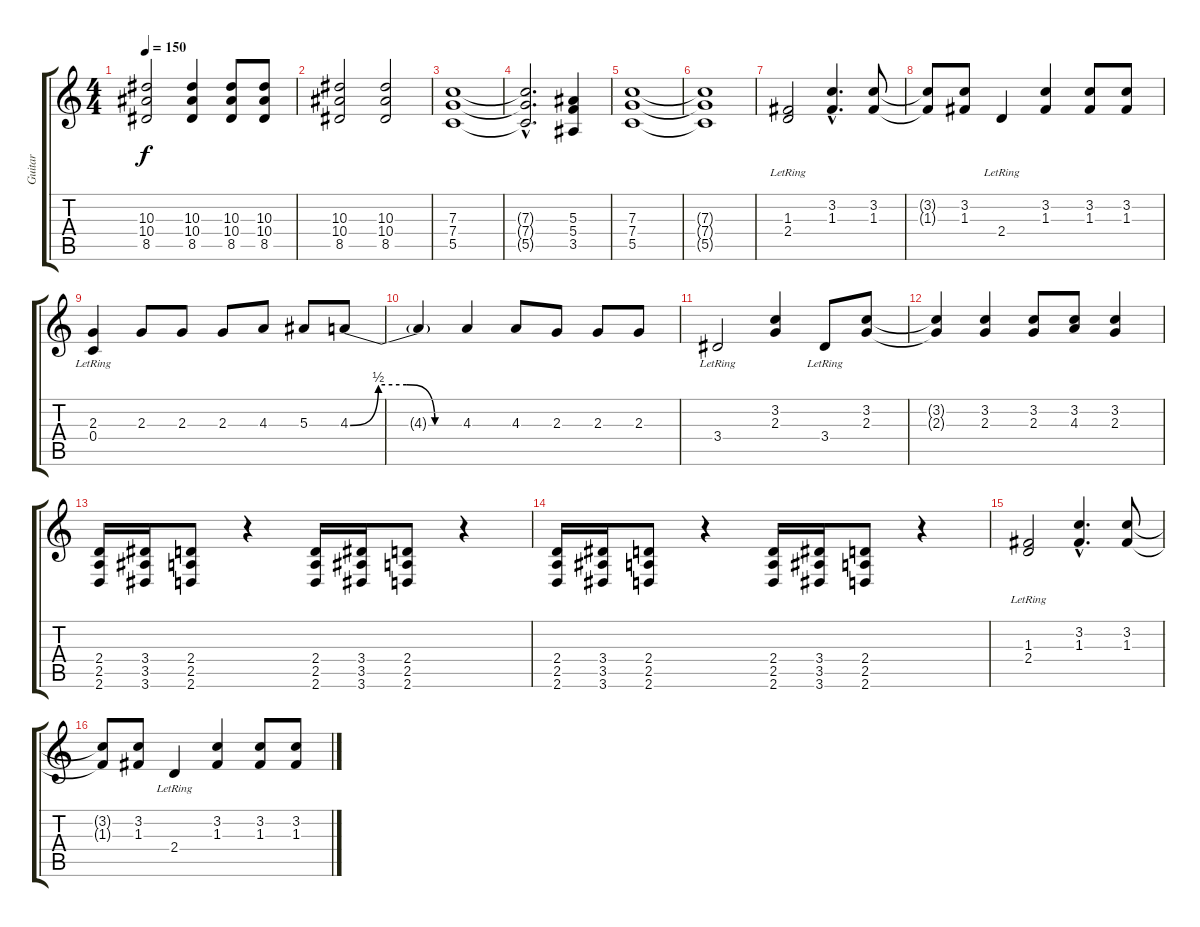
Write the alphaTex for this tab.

\track ("Guitar" "Guitar") {instrument distortionguitar}
\staff {score tabs}
\tuning (D4 A3 F3 C3 G2 C2) {hide}
\ts (4 4)
\tempo 150
\clef g2
\ks c
(10.3 10.4 8.5).2{dy f} (10.3 10.4 8.5).4 (10.3 10.4 8.5).8 (10.3 10.4 8.5).8 |
(10.3 10.4 8.5).2 (10.3 10.4 8.5).2 |
(7.3 7.4 5.5).1 |
(7.3{hac t} 7.4{hac t} 5.5{hac t}).2{d} (5.3 5.4 3.5).4 |
(7.3 7.4 5.5).1 |
(7.3{t} 7.4{t} 5.5{t}).1 |
(1.3 2.4{lr}).2 (3.2{hac} 1.3{hac}).4{d} (3.2 1.3).8 |
(3.2{t} 1.3{t}).8 (3.2 1.3).8 2.4{lr}.4 (3.2 1.3).4 (3.2 1.3).8 (3.2 1.3).8 |
(2.3 0.4{lr}).4 2.3.8 2.3.8 2.3.8 4.3.8 5.3.8 4.3{be (custom 0 0 15 2 30 2 45 0 60 0)}.8 |
4.3{t}.4 4.3.4 4.3.8 2.3.8 2.3.8 2.3.8 |
3.4{lr}.2 (3.2 2.3).4 3.4{lr}.8 (3.2 2.3).8 |
(3.2{t} 2.3{t}).4 (3.2 2.3).4 (3.2 2.3).8 (3.2 4.3).8 (3.2 2.3).4 |
(2.4 2.5 2.6).16 (3.4 3.5 3.6).16 (2.4 2.5 2.6).8 r.4 (2.4 2.5 2.6).16 (3.4 3.5 3.6).16 (2.4 2.5 2.6).8 r.4 |
(2.4 2.5 2.6).16 (3.4 3.5 3.6).16 (2.4 2.5 2.6).8 r.4 (2.4 2.5 2.6).16 (3.4 3.5 3.6).16 (2.4 2.5 2.6).8 r.4 |
(1.3 2.4{lr}).2 (3.2{hac} 1.3{hac}).4{d} (3.2 1.3).8 |
(3.2{t} 1.3{t}).8 (3.2 1.3).8 2.4{lr}.4 (3.2 1.3).4 (3.2 1.3).8 (3.2 1.3).8
